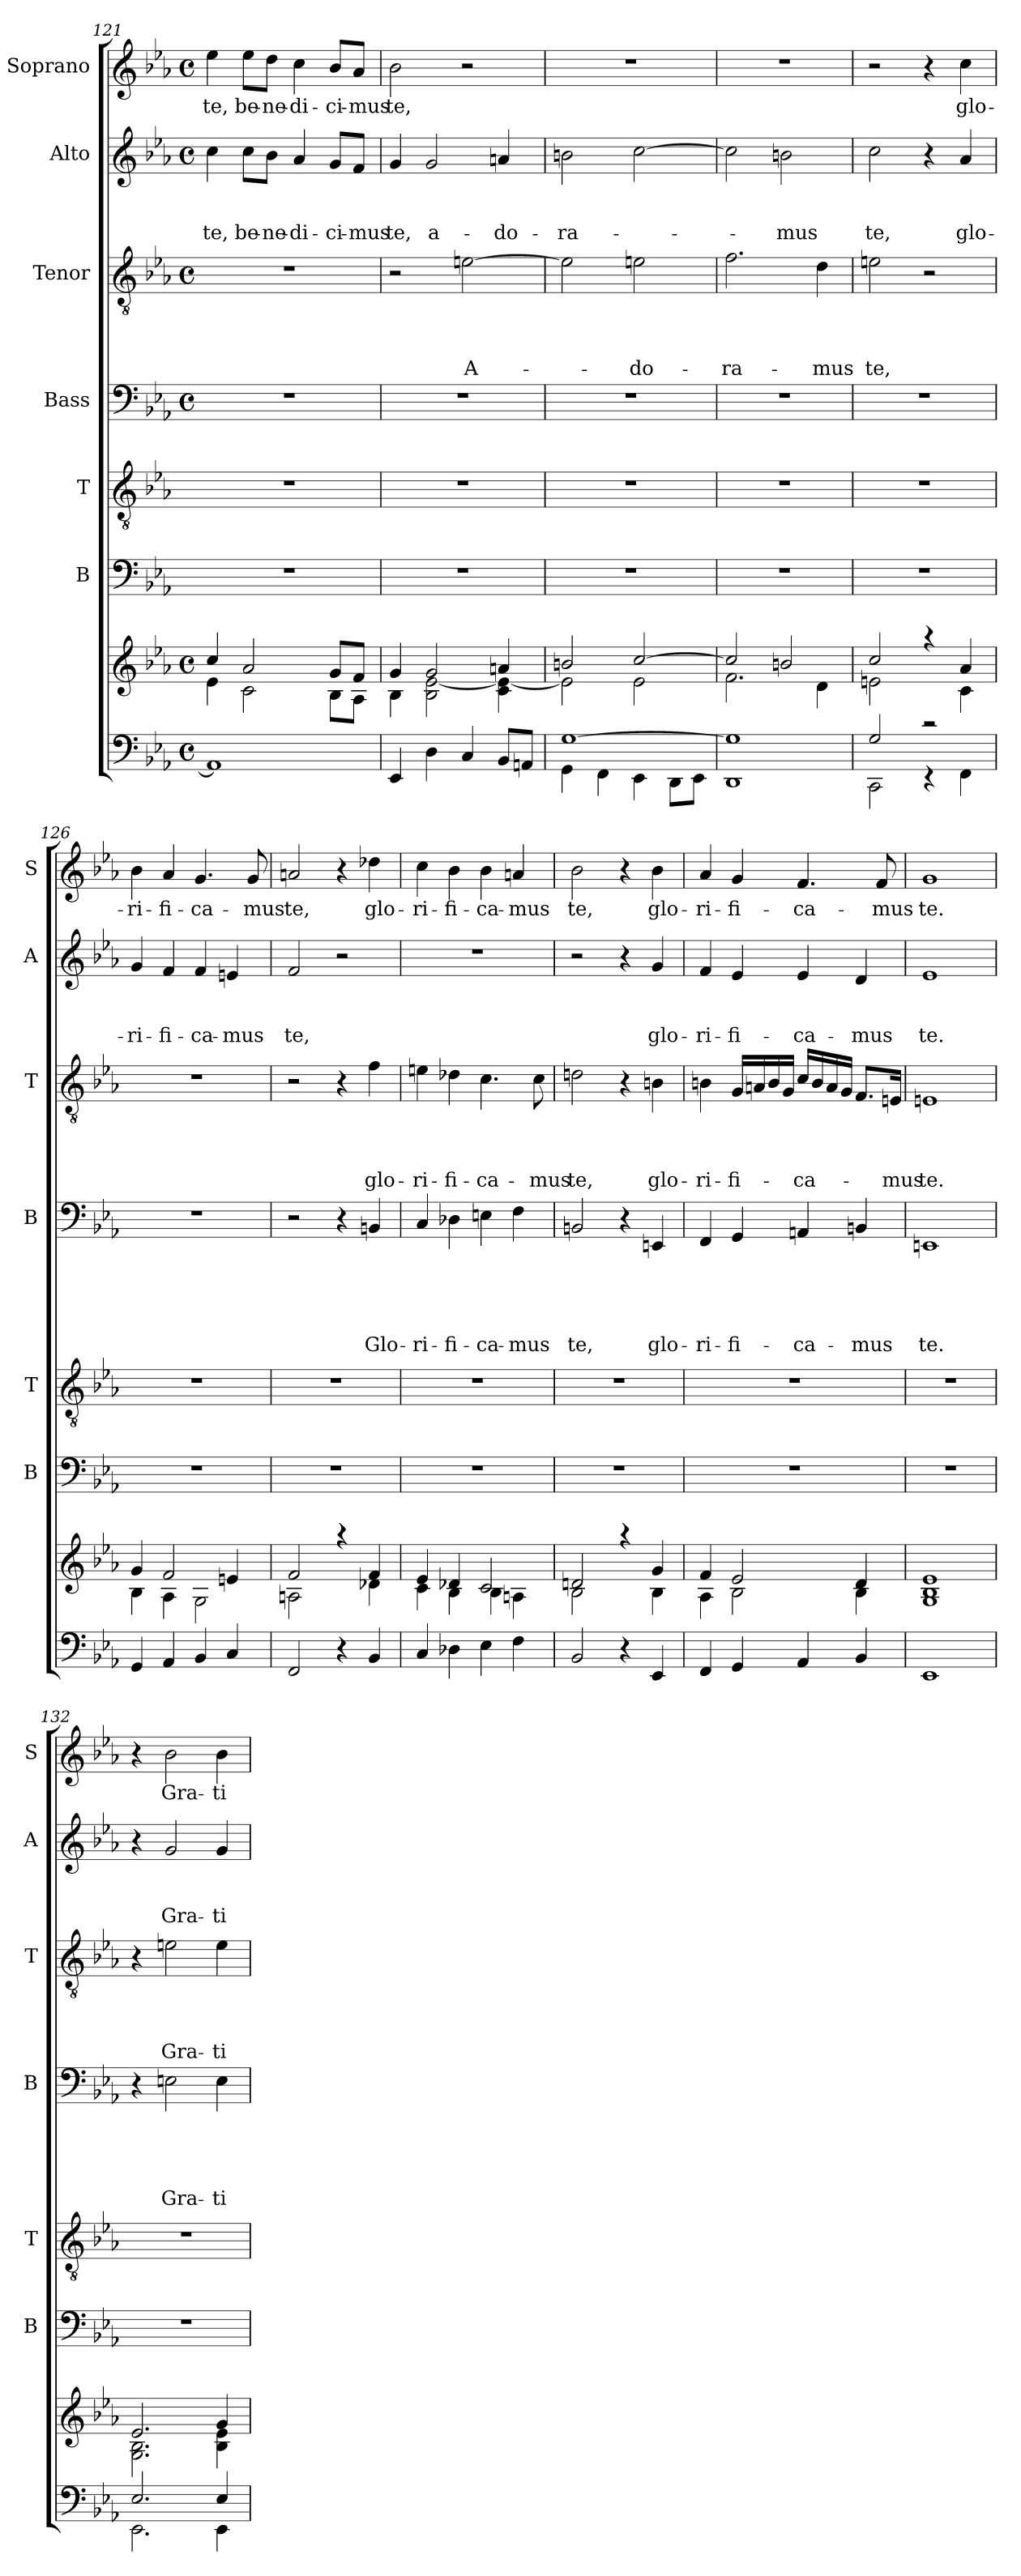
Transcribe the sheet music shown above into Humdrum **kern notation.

**kern	**kern	**kern	**kern	**kern	**text	**text	**text	**text	**text	**kern	**text	**text	**text	**text	**kern	**text	**text	**text	**kern	**text
*part8	*part7	*part6	*part5	*part4	*part4	*part4	*part4	*part4	*part4	*part3	*part3	*part3	*part3	*part3	*part2	*part2	*part2	*part2	*part1	*part1
*staff8	*staff7	*staff6	*staff5	*staff4	*staff4	*staff4	*staff4	*staff4	*staff4	*staff3	*staff3	*staff3	*staff3	*staff3	*staff2	*staff2	*staff2	*staff2	*staff1	*staff1
*	*	*I"B	*I"T	*I"Bass	*	*	*	*	*	*I"Tenor	*	*	*	*	*I"Alto	*	*	*	*I"Soprano	*
*	*	*I'B	*I'T	*I'B	*	*	*	*	*	*I'T	*	*	*	*	*I'A	*	*	*	*I'S	*
*clefF4	*clefG2	*clefF4	*clefGv2	*clefF4	*	*	*	*	*	*clefGv2	*	*	*	*	*clefG2	*	*	*	*clefG2	*
*k[b-e-a-]	*k[b-e-a-]	*k[b-e-a-]	*k[b-e-a-]	*k[b-e-a-]	*	*	*	*	*	*k[b-e-a-]	*	*	*	*	*k[b-e-a-]	*	*	*	*k[b-e-a-]	*
*E-:	*E-:	*E-:	*E-:	*E-:	*	*	*	*	*	*E-:	*	*	*	*	*E-:	*	*	*	*E-:	*
*M4/4	*M4/4	*	*	*M4/4	*	*	*	*	*	*M4/4	*	*	*	*	*M4/4	*	*	*	*M4/4	*
*met(c)	*met(c)	*	*	*met(c)	*	*	*	*	*	*met(c)	*	*	*	*	*met(c)	*	*	*	*met(c)	*
=121	=121	=121	=121	=121	=121	=121	=121	=121	=121	=121	=121	=121	=121	=121	=121	=121	=121	=121	=121	=121
*	*^	*	*	*	*	*	*	*	*	*	*	*	*	*	*	*	*	*	*	*
!	!	!	!	!	!	!	!	!	!	!	!	!	!	!	!	!	!	!	!LO:LY:b	!	!LO:LY:b
1AA-]	4cc/	4e-\	1r	1r	1r	.	.	.	.	.	1r	.	.	.	.	4cc\	.	.	te,	4ee-\	te,
!	!	!	!	!	!	!	!	!	!	!	!	!	!	!	!	!	!	!	!LO:LY:b	!	!LO:LY:b
.	2a-/	2c\	.	.	.	.	.	.	.	.	.	.	.	.	.	8cc\L	.	.	be-	8ee-\L	be-
!	!	!	!	!	!	!	!	!	!	!	!	!	!	!	!	!	!	!	!LO:LY:b	!	!LO:LY:b
.	.	.	.	.	.	.	.	.	.	.	.	.	.	.	.	8b-\J	.	.	-ne-	8dd\J	-ne-
!	!	!	!	!	!	!	!	!	!	!	!	!	!	!	!	!	!	!	!LO:LY:b	!	!LO:LY:b
.	.	.	.	.	.	.	.	.	.	.	.	.	.	.	.	4a-/	.	.	-di-	4cc\	-di-
!	!	!	!	!	!	!	!	!	!	!	!	!	!	!	!	!	!	!	!LO:LY:b	!	!LO:LY:b
.	8g/L	8B-\L	.	.	.	.	.	.	.	.	.	.	.	.	.	8g/L	.	.	-ci-	8b-/L	-ci-
!	!	!	!	!	!	!	!	!	!	!	!	!	!	!	!	!	!	!	!LO:LY:b	!	!LO:LY:b
.	8f/J	8A-\J	.	.	.	.	.	.	.	.	.	.	.	.	.	8f/J	.	.	-mus	8a-/J	-mus
=122	=122	=122	=122	=122	=122	=122	=122	=122	=122	=122	=122	=122	=122	=122	=122	=122	=122	=122	=122	=122	=122
!	!	!	!	!	!	!	!	!	!	!	!	!	!	!	!	!	!	!	!LO:LY:b	!	!LO:LY:b
4EE-/	4g/	4B-\	1r	1r	1r	.	.	.	.	.	2r	.	.	.	.	4g/	.	.	te,	2b-\	te,
!	!	!	!	!	!	!	!	!	!	!	!	!	!	!	!	!	!	!	!LO:LY:b	!	!
4D\	2g/	2B-\ [<2e-\	.	.	.	.	.	.	.	.	.	.	.	.	.	2g/	.	.	a-	.	.
!	!	!	!	!	!	!	!	!	!	!	!	!	!	!	!LO:LY:b	!	!	!	!	!	!
4C/	.	.	.	.	.	.	.	.	.	.	[>2e\	.	.	.	A-	.	.	.	.	2r	.
!	!	!	!	!	!	!	!	!	!	!	!	!	!	!	!	!	!	!	!LO:LY:b	!	!
8BB-/L	4an/	4c\ 4e-\_	.	.	.	.	.	.	.	.	.	.	.	.	.	4an/	.	.	-do-	.	.
8AAn/J	.	.	.	.	.	.	.	.	.	.	.	.	.	.	.	.	.	.	.	.	.
=123	=123	=123	=123	=123	=123	=123	=123	=123	=123	=123	=123	=123	=123	=123	=123	=123	=123	=123	=123	=123	=123
*^	*	*	*	*	*	*	*	*	*	*	*	*	*	*	*	*	*	*	*	*	*
!	!	!	!	!	!	!	!	!	!	!	!	!	!	!	!	!	!	!	!	!LO:LY:b	!	!
[>1G	4GG\	2bn/	2e-\]	1r	1r	1r	.	.	.	.	.	2e\]	.	.	.	.	2bn\	.	.	-ra-	1r	.
.	4FF\	.	.	.	.	.	.	.	.	.	.	.	.	.	.	.	.	.	.	.	.	.
!	!	!	!	!	!	!	!	!	!	!	!	!	!	!	!	!LO:LY:b	!	!	!	!	!	!
.	4EE-\	[>2cc/	2e-\	.	.	.	.	.	.	.	.	2e\	.	.	.	-do-	[>2cc\	.	.	.	.	.
.	8DD\L	.	.	.	.	.	.	.	.	.	.	.	.	.	.	.	.	.	.	.	.	.
.	8EE-\J	.	.	.	.	.	.	.	.	.	.	.	.	.	.	.	.	.	.	.	.	.
!!LO:PB:g=z
=124	=124	=124	=124	=124	=124	=124	=124	=124	=124	=124	=124	=124	=124	=124	=124	=124	=124	=124	=124	=124	=124	=124
!	!	!	!	!	!	!	!	!	!	!	!	!	!	!	!	!LO:LY:b	!	!	!	!	!	!
*v	*v	*	*	*	*	*	*	*	*	*	*	*	*	*	*	*	*	*	*	*	*	*
1DD 1G]	2cc/]	2.f\	1r	1r	1r	.	.	.	.	.	2.f\	.	.	.	-ra-	2cc\]	.	.	.	1r	.
!	!	!	!	!	!	!	!	!	!	!	!	!	!	!	!	!	!	!	!LO:LY:b	!	!
.	2bn/	.	.	.	.	.	.	.	.	.	.	.	.	.	.	2bn\	.	.	-mus	.	.
!	!	!	!	!	!	!	!	!	!	!	!	!	!	!	!LO:LY:b	!	!	!	!	!	!
.	.	4d\	.	.	.	.	.	.	.	.	4d\	.	.	.	-mus	.	.	.	.	.	.
=125	=125	=125	=125	=125	=125	=125	=125	=125	=125	=125	=125	=125	=125	=125	=125	=125	=125	=125	=125	=125	=125
*^	*	*	*	*	*	*	*	*	*	*	*	*	*	*	*	*	*	*	*	*	*
!	!	!	!	!	!	!	!	!	!	!	!	!	!	!	!	!LO:LY:b	!	!	!	!LO:LY:b	!	!
2G/	2CC\	2cc/	2en\	1r	1r	1r	.	.	.	.	.	2en\	.	.	.	te,	2cc\	.	.	te,	2r	.
2rc	4rEE	4raa	4ryy	.	.	.	.	.	.	.	.	2r	.	.	.	.	4r	.	.	.	4r	.
!	!	!	!	!	!	!	!	!	!	!	!	!	!	!	!	!	!	!	!	!LO:LY:b	!	!LO:LY:b
.	4FF\	4a-/	4c\	.	.	.	.	.	.	.	.	.	.	.	.	.	4a-/	.	.	glo-	4cc\	glo-
=126	=126	=126	=126	=126	=126	=126	=126	=126	=126	=126	=126	=126	=126	=126	=126	=126	=126	=126	=126	=126	=126	=126
!	!	!	!	!	!	!	!	!	!	!	!	!	!	!	!	!	!	!	!	!LO:LY:b	!	!LO:LY:b
*v	*v	*	*	*	*	*	*	*	*	*	*	*	*	*	*	*	*	*	*	*	*	*
4GG/	4g/	4B-\	1r	1r	1r	.	.	.	.	.	1r	.	.	.	.	4g/	.	.	-ri-	4b-\	-ri-
!	!	!	!	!	!	!	!	!	!	!	!	!	!	!	!	!	!	!	!LO:LY:b	!	!LO:LY:b
4AA-/	2f/	4A-\	.	.	.	.	.	.	.	.	.	.	.	.	.	4f/	.	.	-fi-	4a-/	-fi-
!	!	!	!	!	!	!	!	!	!	!	!	!	!	!	!	!	!	!	!LO:LY:b	!	!LO:LY:b
4BB-/	.	2G\	.	.	.	.	.	.	.	.	.	.	.	.	.	4f/	.	.	-ca-	4.g/	-ca-
!	!	!	!	!	!	!	!	!	!	!	!	!	!	!	!	!	!	!	!LO:LY:b	!	!
4C/	4en/	.	.	.	.	.	.	.	.	.	.	.	.	.	.	4en/	.	.	-mus	.	.
!	!	!	!	!	!	!	!	!	!	!	!	!	!	!	!	!	!	!	!	!	!LO:LY:b
.	.	.	.	.	.	.	.	.	.	.	.	.	.	.	.	.	.	.	.	8g/	-mus
=127	=127	=127	=127	=127	=127	=127	=127	=127	=127	=127	=127	=127	=127	=127	=127	=127	=127	=127	=127	=127	=127
!	!	!	!	!	!	!	!	!	!	!	!	!	!	!	!	!	!	!	!LO:LY:b	!	!LO:LY:b
2FF/	2f/	2An\	1r	1r	2r	.	.	.	.	.	2r	.	.	.	.	2f/	.	.	te,	2an/	te,
4r	4raa	4ryy	.	.	4r	.	.	.	.	.	4r	.	.	.	.	2r	.	.	.	4r	.
!	!	!	!	!	!	!	!	!	!	!LO:LY:b	!	!	!	!	!LO:LY:b	!	!	!	!	!	!LO:LY:b
4BB-/	4f/	4d-X\	.	.	4BB/	.	.	.	.	Glo-	4f\	.	.	.	glo-	.	.	.	.	4dd-X\	glo-
=128	=128	=128	=128	=128	=128	=128	=128	=128	=128	=128	=128	=128	=128	=128	=128	=128	=128	=128	=128	=128	=128
!	!	!	!	!	!	!	!	!	!	!LO:LY:b	!	!	!	!	!LO:LY:b	!	!	!	!	!	!LO:LY:b
4C/	4e-/	4c\	1r	1r	4C/	.	.	.	.	-ri-	4e\	.	.	.	-ri-	1r	.	.	.	4cc\	-ri-
!	!	!	!	!	!	!	!	!	!	!LO:LY:b	!	!	!	!	!LO:LY:b	!	!	!	!	!	!LO:LY:b
4D-X\	4d-X/	4B-\	.	.	4D-X\	.	.	.	.	-fi-	4d-X\	.	.	.	-fi-	.	.	.	.	4b-\	-fi-
!	!	!	!	!	!	!	!	!	!	!LO:LY:b	!	!	!	!	!LO:LY:b	!	!	!	!	!	!LO:LY:b
4E-\	(2c/	4B-\	.	.	4E\	.	.	.	.	-ca-	4.c\	.	.	.	-ca-	.	.	.	.	4b-\	-ca-
!	!	!	!	!	!	!	!	!	!	!LO:LY:b	!	!	!	!	!	!	!	!	!	!	!LO:LY:b
4F\	.	4An\	.	.	4F\	.	.	.	.	-mus	.	.	.	.	.	.	.	.	.	4an/	-mus
!	!	!	!	!	!	!	!	!	!	!	!	!	!	!	!LO:LY:b	!	!	!	!	!	!
.	.	.	.	.	.	.	.	.	.	.	8c\	.	.	.	-mus	.	.	.	.	.	.
!!LO:PB:g=z
=129	=129	=129	=129	=129	=129	=129	=129	=129	=129	=129	=129	=129	=129	=129	=129	=129	=129	=129	=129	=129	=129
!	!	!	!	!	!	!	!	!	!	!LO:LY:b	!	!	!	!	!LO:LY:b	!	!	!	!	!	!LO:LY:b
2BB-/	2dn/	2B-\	1r	1r	2BB/	.	.	.	.	te,	2dn\	.	.	.	te,	2r	.	.	.	2b-\	te,
4r	4raa	4ryy	.	.	4r	.	.	.	.	.	4r	.	.	.	.	4r	.	.	.	4r	.
!	!	!	!	!	!	!	!	!	!	!LO:LY:b	!	!	!	!	!LO:LY:b	!	!	!	!LO:LY:b	!	!LO:LY:b
4EE-/	4g/	4B-\	.	.	4EE/	.	.	.	.	glo-	4B\	.	.	.	glo-	4g/	.	.	glo-	4b-\	glo-
=130	=130	=130	=130	=130	=130	=130	=130	=130	=130	=130	=130	=130	=130	=130	=130	=130	=130	=130	=130	=130	=130
!	!	!	!	!	!	!	!	!	!	!LO:LY:b	!	!	!	!	!LO:LY:b	!	!	!	!LO:LY:b	!	!LO:LY:b
4FF/	4f/	4A-\	1r	1r	4FF/	.	.	.	.	-ri-	4B\	.	.	.	-ri-	4f/	.	.	-ri-	4a-/	-ri-
!	!	!	!	!	!	!	!	!	!	!LO:LY:b	!	!	!	!	!LO:LY:b	!	!	!	!LO:LY:b	!	!LO:LY:b
4GG/	2e-/	2B-\	.	.	4GG/	.	.	.	.	-fi-	16G/LL	.	.	.	-fi-	4e-/	.	.	-fi-	4g/	-fi-
.	.	.	.	.	.	.	.	.	.	.	16A/	.	.	.	.	.	.	.	.	.	.
.	.	.	.	.	.	.	.	.	.	.	16B/	.	.	.	.	.	.	.	.	.	.
.	.	.	.	.	.	.	.	.	.	.	16G/JJ	.	.	.	.	.	.	.	.	.	.
!	!	!	!	!	!	!	!	!	!	!LO:LY:b	!	!	!	!	!LO:LY:b	!	!	!	!LO:LY:b	!	!LO:LY:b
4AA-/	.	.	.	.	4AA/	.	.	.	.	-ca-	16c/LL	.	.	.	-ca-	4e-/	.	.	-ca-	4.f/	-ca-
.	.	.	.	.	.	.	.	.	.	.	16B/	.	.	.	.	.	.	.	.	.	.
.	.	.	.	.	.	.	.	.	.	.	16A/	.	.	.	.	.	.	.	.	.	.
.	.	.	.	.	.	.	.	.	.	.	16G/JJ	.	.	.	.	.	.	.	.	.	.
!	!	!	!	!	!	!	!	!	!	!LO:LY:b	!	!	!	!	!	!	!	!	!LO:LY:b	!	!
4BB-/	4d/	4B-\	.	.	4BB/	.	.	.	.	-mus	8.F/L	.	.	.	.	4d/	.	.	-mus	.	.
!	!	!	!	!	!	!	!	!	!	!	!	!	!	!	!	!	!	!	!	!	!LO:LY:b
.	.	.	.	.	.	.	.	.	.	.	.	.	.	.	.	.	.	.	.	8f/	-mus
!	!	!	!	!	!	!	!	!	!	!	!	!	!	!	!LO:LY:b	!	!	!	!	!	!
.	.	.	.	.	.	.	.	.	.	.	16E/Jk	.	.	.	-mus	.	.	.	.	.	.
*	*v	*v	*	*	*	*	*	*	*	*	*	*	*	*	*	*	*	*	*	*	*
=131	=131	=131	=131	=131	=131	=131	=131	=131	=131	=131	=131	=131	=131	=131	=131	=131	=131	=131	=131	=131
!	!	!	!	!	!	!	!	!	!LO:LY:b	!	!	!	!	!LO:LY:b	!	!	!	!LO:LY:b	!	!LO:LY:b
1EE-	1G 1B- 1e-	1r	1r	1EE	.	.	.	.	te.	1E	.	.	.	te.	1e-	.	.	te.	1g	te.
=132	=132	=132	=132	=132	=132	=132	=132	=132	=132	=132	=132	=132	=132	=132	=132	=132	=132	=132	=132	=132
*^	*^	*	*	*	*	*	*	*	*	*	*	*	*	*	*	*	*	*	*	*
2.E-/	2.EE-\	2.e-/	2.G\ 2.B-\	1r	1r	4r	.	.	.	.	.	4r	.	.	.	.	4r	.	.	.	4r	.
!	!	!	!	!	!	!	!	!	!	!	!LO:LY:b	!	!	!	!	!LO:LY:b	!	!	!	!LO:LY:b	!	!LO:LY:b
.	.	.	.	.	.	2E\	.	.	.	.	Gra-	2e\	.	.	.	Gra-	2g/	.	.	Gra-	2b-\	Gra-
!	!	!	!	!	!	!	!	!	!	!	!LO:LY:b	!	!	!	!	!LO:LY:b	!	!	!	!LO:LY:b	!	!LO:LY:b
4E-/	4EE-\	4g/	4B-\ 4e-\	.	.	4E\	.	.	.	.	-ti-	4e\	.	.	.	-ti-	4g/	.	.	-ti-	4b-\	-ti-
*v	*v	*	*	*	*	*	*	*	*	*	*	*	*	*	*	*	*	*	*	*	*	*
*	*v	*v	*	*	*	*	*	*	*	*	*	*	*	*	*	*	*	*	*	*	*
=	=	=	=	=	=	=	=	=	=	=	=	=	=	=	=	=	=	=	=	=
*-	*-	*-	*-	*-	*-	*-	*-	*-	*-	*-	*-	*-	*-	*-	*-	*-	*-	*-	*-	*-
